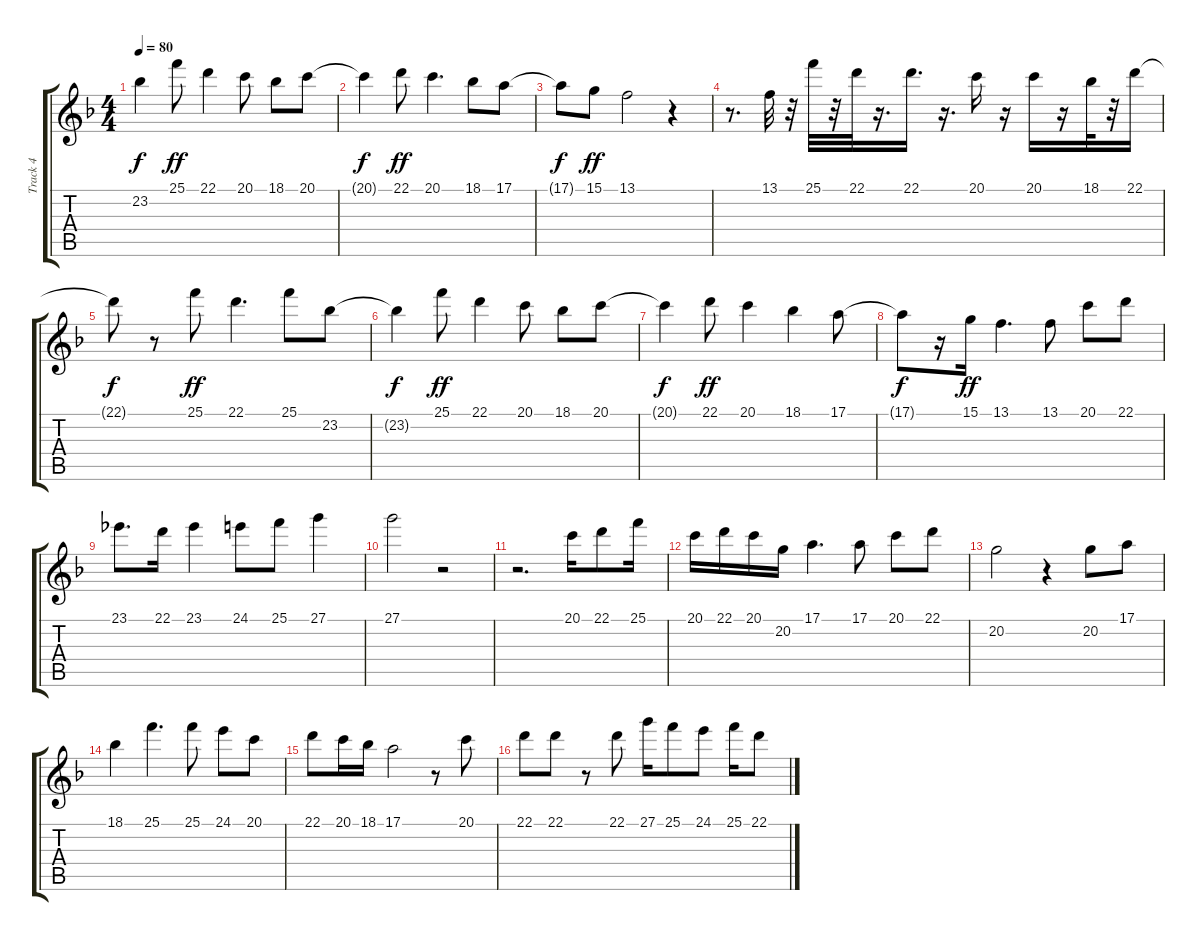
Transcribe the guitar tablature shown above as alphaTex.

\track ("Track 4" "Track 4") {instrument whistle}
\staff {score tabs}
\tuning (E4 B3 G3 D3 A2 E2) {hide}
\ts (4 4)
\tempo 80
\clef g2
\ks f
23.2{t}.4{dy f} 25.1.8{dy ff} 22.1.4 20.1.8 18.1.8 20.1.8 |
20.1{t}.4{dy f} 22.1.8{dy ff} 20.1.4{d} 18.1.8 17.1.8 |
17.1{t}.8{dy f} 15.1.8{dy ff} 13.1.2 r.4 |
r.8{d} 13.1.32 r.32 25.1.32 r.32 22.1.32 r.16{d} 22.1.16{d} r.16{d} 20.1.16 r.16 20.1.16 r.16 18.1.32 r.32 22.1.16 |
22.1{t}.8{dy f} r.8 25.1.8{dy ff} 22.1.4{d} 25.1.8 23.2.8 |
23.2{t}.4{dy f} 25.1.8{dy ff} 22.1.4 20.1.8 18.1.8 20.1.8 |
20.1{t}.4{dy f} 22.1.8{dy ff} 20.1.4 18.1.4 17.1.8 |
17.1{t}.8{dy f} r.16 15.1.16{dy ff} 13.1.4{d} 13.1.8 20.1.8 22.1.8 |
23.1.8{d} 22.1.16 23.1.4 24.1.8 25.1.8 27.1.4 |
27.1.2 r.2 |
r.2{d} 20.1.16 22.1.8 25.1.16 |
20.1.16 22.1.16 20.1.16 20.2.16 17.1.4{d} 17.1.8 20.1.8 22.1.8 |
20.2.2 r.4 20.2.8 17.1.8 |
18.1.4 25.1.4{d} 25.1.8 24.1.8 20.1.8 |
22.1.8 20.1.16 18.1.16 17.1.2 r.8 20.1.8 |
22.1.8 22.1.8 r.8 22.1.8 27.1.16 25.1.8 24.1.8 25.1.16 22.1.8
